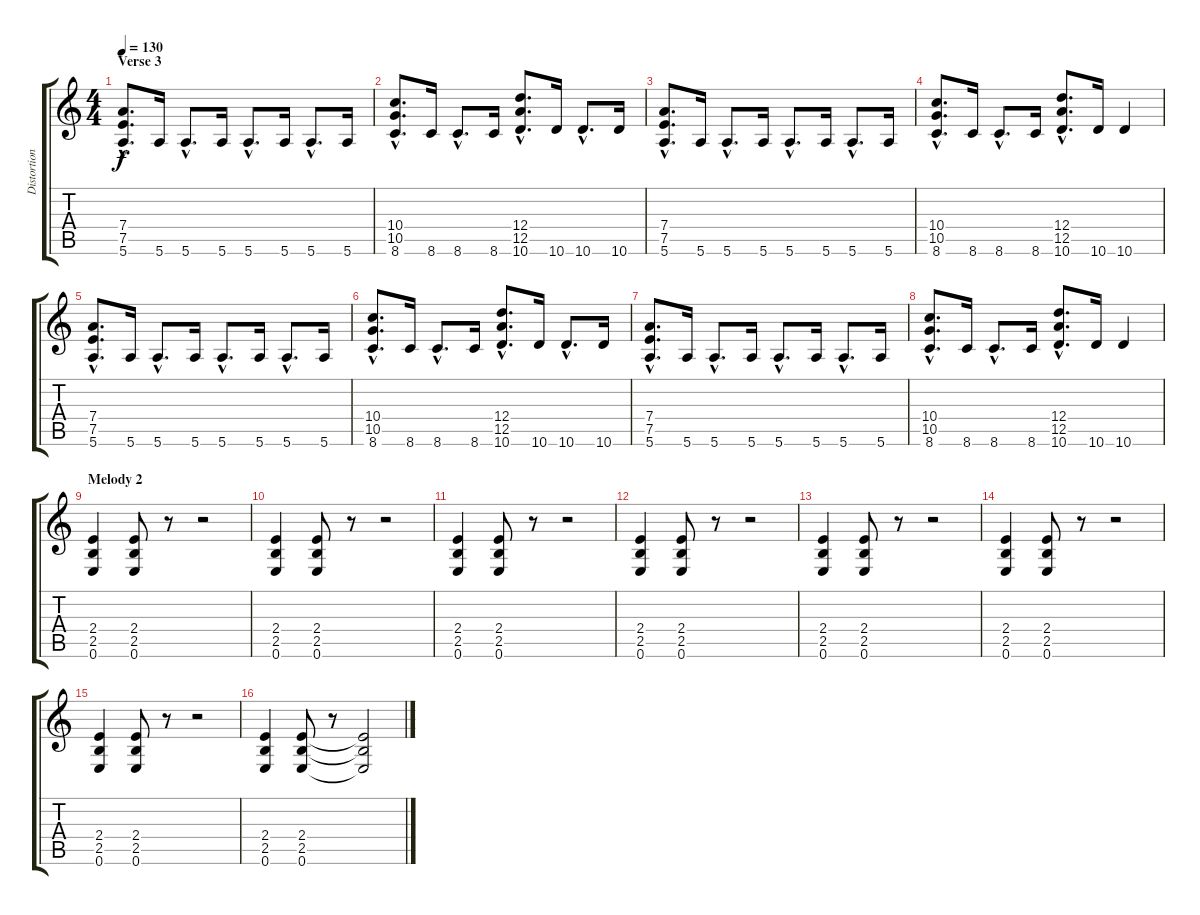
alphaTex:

\track ("Distortion Guitar - Lead" "Distortion") {instrument distortionguitar}
\staff {score tabs}
\tuning (E4 B3 G3 D3 A2 E2) {hide}
\ts (4 4)
\section ("" "Verse 3")
\tempo 130
\clef g2
\ks c
(7.4{hac} 7.5{hac} 5.6{hac}).8{d dy f} 5.6.16 5.6{hac}.8{d} 5.6.16 5.6{hac}.8{d} 5.6.16 5.6{hac}.8{d} 5.6.16 |
(10.4{hac} 10.5{hac} 8.6{hac}).8{d} 8.6.16 8.6{hac}.8{d} 8.6.16 (12.4{hac} 12.5{hac} 10.6{hac}).8{d} 10.6.16 10.6{hac}.8{d} 10.6.16 |
(7.4{hac} 7.5{hac} 5.6{hac}).8{d} 5.6.16 5.6{hac}.8{d} 5.6.16 5.6{hac}.8{d} 5.6.16 5.6{hac}.8{d} 5.6.16 |
(10.4{hac} 10.5{hac} 8.6{hac}).8{d} 8.6.16 8.6{hac}.8{d} 8.6.16 (12.4{hac} 12.5{hac} 10.6{hac}).8{d} 10.6.16 10.6.4 |
(7.4{hac} 7.5{hac} 5.6{hac}).8{d} 5.6.16 5.6{hac}.8{d} 5.6.16 5.6{hac}.8{d} 5.6.16 5.6{hac}.8{d} 5.6.16 |
(10.4{hac} 10.5{hac} 8.6{hac}).8{d} 8.6.16 8.6{hac}.8{d} 8.6.16 (12.4{hac} 12.5{hac} 10.6{hac}).8{d} 10.6.16 10.6{hac}.8{d} 10.6.16 |
(7.4{hac} 7.5{hac} 5.6{hac}).8{d} 5.6.16 5.6{hac}.8{d} 5.6.16 5.6{hac}.8{d} 5.6.16 5.6{hac}.8{d} 5.6.16 |
(10.4{hac} 10.5{hac} 8.6{hac}).8{d} 8.6.16 8.6{hac}.8{d} 8.6.16 (12.4{hac} 12.5{hac} 10.6{hac}).8{d} 10.6.16 10.6.4 |
\section ("" "Melody 2")
(2.4 2.5 0.6).4 (2.4 2.5 0.6).8 r.8 r.2 |
(2.4 2.5 0.6).4 (2.4 2.5 0.6).8 r.8 r.2 |
(2.4 2.5 0.6).4 (2.4 2.5 0.6).8 r.8 r.2 |
(2.4 2.5 0.6).4 (2.4 2.5 0.6).8 r.8 r.2 |
(2.4 2.5 0.6).4 (2.4 2.5 0.6).8 r.8 r.2 |
(2.4 2.5 0.6).4 (2.4 2.5 0.6).8 r.8 r.2 |
(2.4 2.5 0.6).4 (2.4 2.5 0.6).8 r.8 r.2 |
(2.4 2.5 0.6).4 (2.4 2.5 0.6).8 r.8 (2.4{t} 2.5{t} 0.6{t}).2
